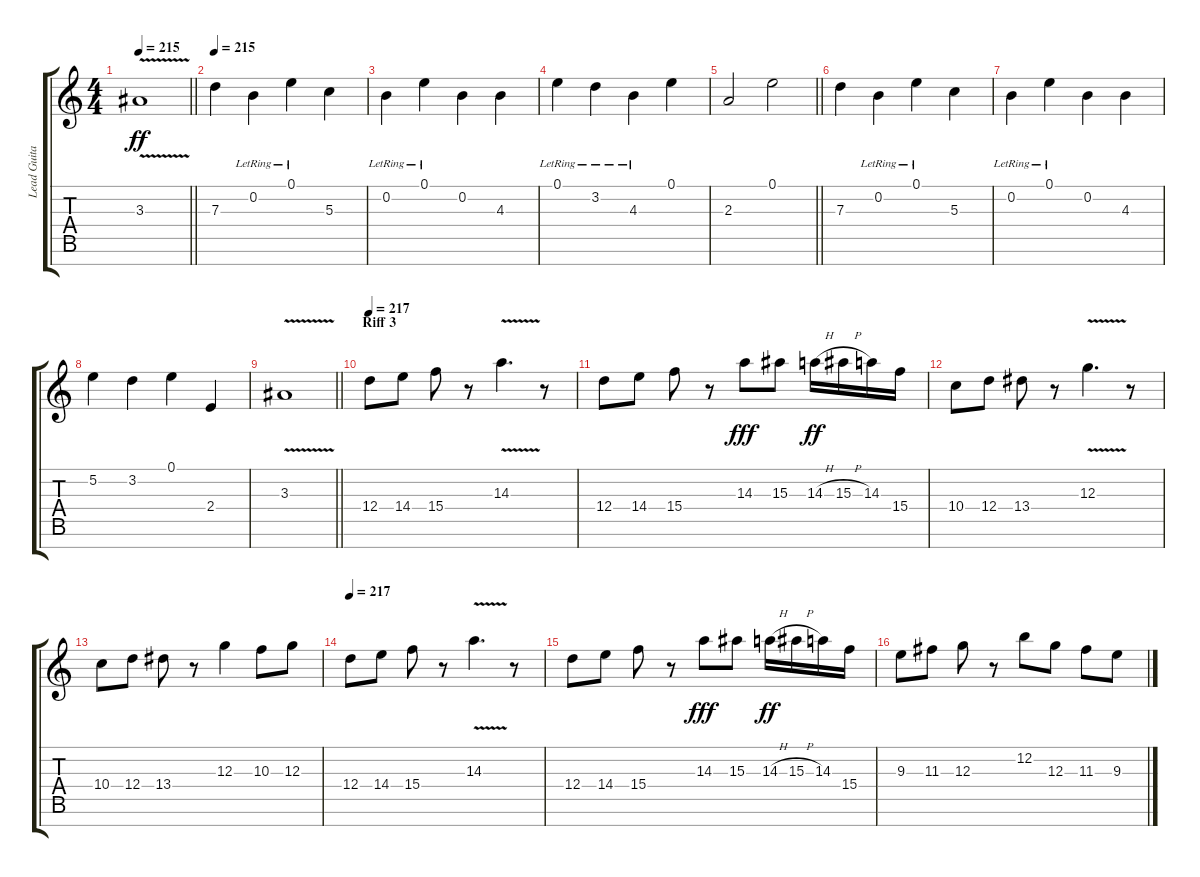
\track ("Lead Guitar" "Lead Guita") {instrument distortionguitar}
\staff {score tabs}
\tuning (E4 B3 G3 D3 A2 E2 B1) {hide}
\ts (4 4)
\tempo 215
\clef g2
\barLineRight lightlight
\ks c
3.3{v}.1{dy ff} |
\tempo 215
7.3.4 0.2{lr}.4 0.1{lr}.4 5.3.4 |
0.2{lr}.4 0.1{lr}.4 0.2.4 4.3.4 |
0.1{lr}.4 3.2{lr}.4 4.3{lr}.4 0.1.4 |
\barLineRight lightlight
2.3.2 0.1.2 |
7.3.4 0.2{lr}.4 0.1{lr}.4 5.3.4 |
0.2{lr}.4 0.1{lr}.4 0.2.4 4.3.4 |
5.2.4 3.2.4 0.1.4 2.4.4 |
\barLineRight lightlight
3.3{v}.1 |
\section ("" "Riff 3")
\tempo 217
12.4.8 14.4.8 15.4.8 r.8 14.3{v}.4{d} r.8 |
12.4.8 14.4.8 15.4.8 r.8 14.3.8{dy fff} 15.3.8 14.3{h}.16{dy ff} 15.3{h}.16 14.3.16 15.4.16 |
10.4.8 12.4.8 13.4.8 r.8 12.3{v}.4{d} r.8 |
10.4.8 12.4.8 13.4.8 r.8 12.3.4 10.3.8 12.3.8 |
\tempo 217
12.4.8 14.4.8 15.4.8 r.8 14.3{v}.4{d} r.8 |
12.4.8 14.4.8 15.4.8 r.8 14.3.8{dy fff} 15.3.8 14.3{h}.16{dy ff} 15.3{h}.16 14.3.16 15.4.16 |
9.3.8 11.3.8 12.3.8 r.8 12.2.8 12.3.8 11.3.8 9.3.8
